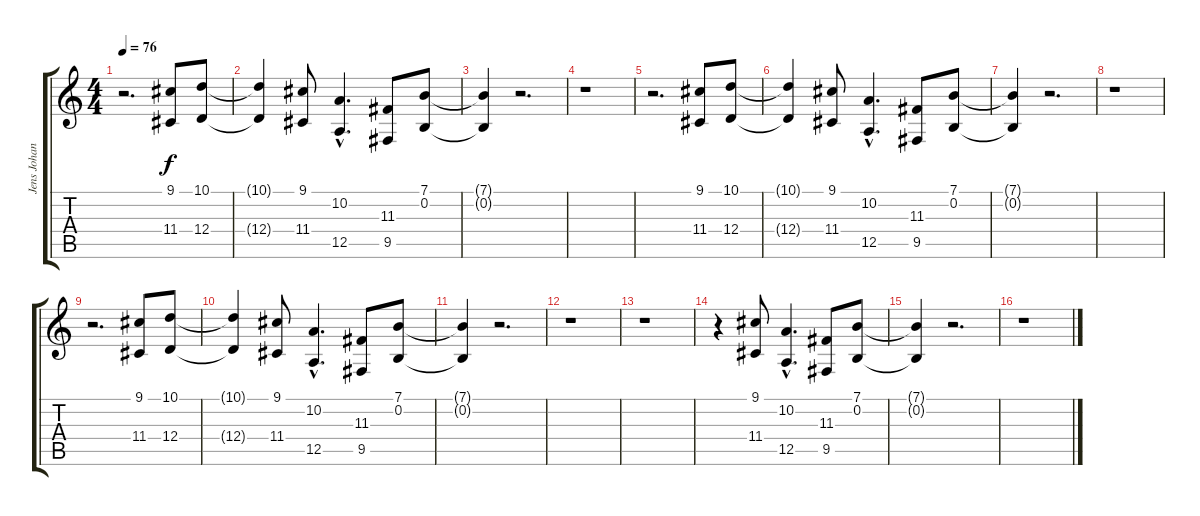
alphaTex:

\track ("Jens Johansson" "Jens Johan") {instrument choiraahs}
\staff {score tabs}
\tuning (E4 B3 G3 D3 A2 E2) {hide}
\ts (4 4)
\tempo 76
\clef g2
\ks c
r.2{d dy f} (9.1 11.4).8 (10.1 12.4).8 |
(10.1{t} 12.4{t}).4 (9.1 11.4).8 (10.2{hac} 12.5{hac}).4{d} (11.3 9.5).8 (7.1 0.2).8 |
(7.1{t} 0.2{t}).4 r.2{d} |
r.1 |
r.2{d} (9.1 11.4).8 (10.1 12.4).8 |
(10.1{t} 12.4{t}).4 (9.1 11.4).8 (10.2{hac} 12.5{hac}).4{d} (11.3 9.5).8 (7.1 0.2).8 |
(7.1{t} 0.2{t}).4 r.2{d} |
r.1 |
r.2{d} (9.1 11.4).8 (10.1 12.4).8 |
(10.1{t} 12.4{t}).4 (9.1 11.4).8 (10.2{hac} 12.5{hac}).4{d} (11.3 9.5).8 (7.1 0.2).8 |
(7.1{t} 0.2{t}).4 r.2{d} |
r.1 |
r.1 |
r.4 (9.1 11.4).8 (10.2{hac} 12.5{hac}).4{d} (11.3 9.5).8 (7.1 0.2).8 |
(7.1{t} 0.2{t}).4 r.2{d} |
r.1
